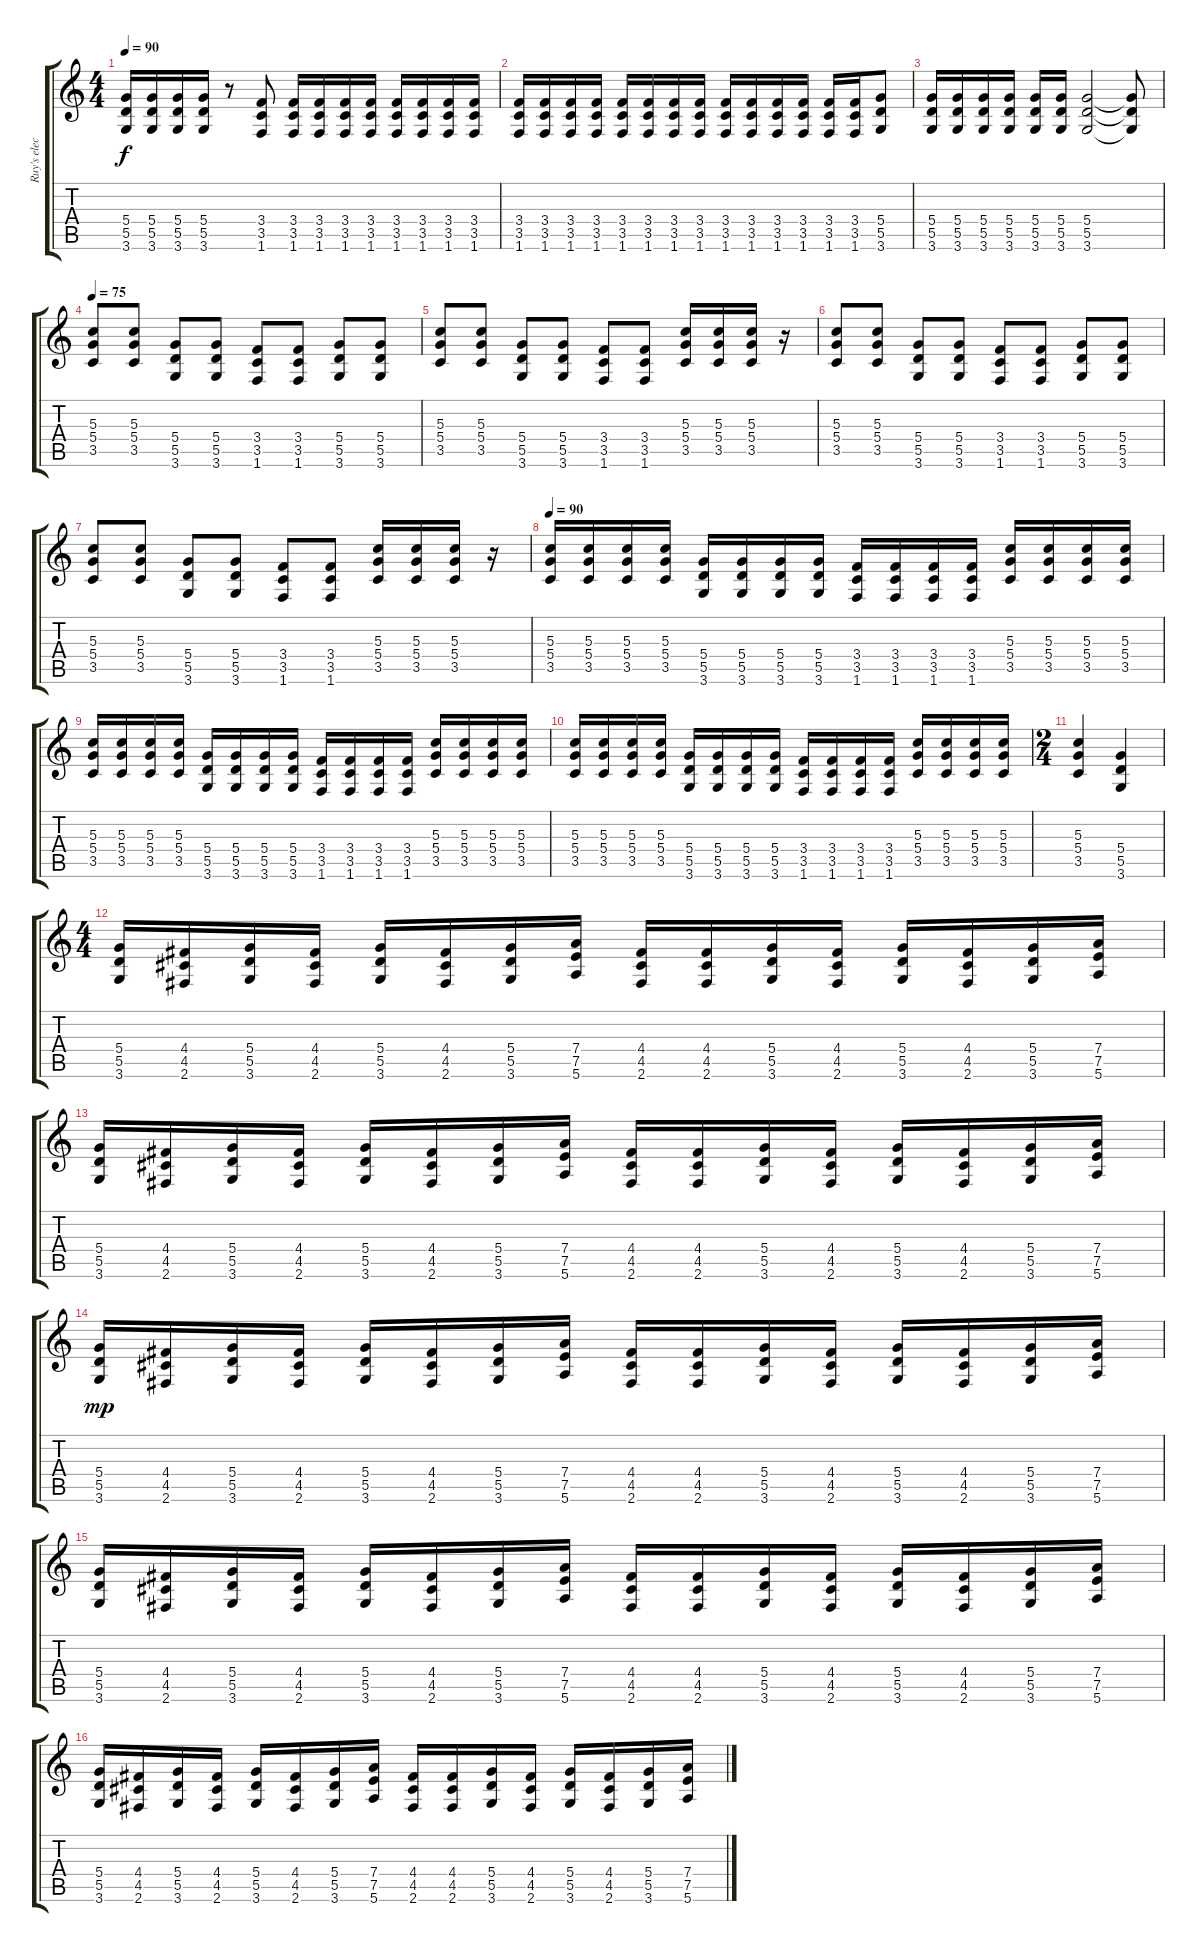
\track ("Ruy's electric guitar(Metal stack)" "Ruy's elec") {instrument distortionguitar}
\staff {score tabs}
\tuning (E4 B3 G3 D3 A2 E2) {hide}
\ts (4 4)
\tempo 90
\clef g2
\ks c
(5.4 5.5 3.6).16{dy f} (5.4 5.5 3.6).16 (5.4 5.5 3.6).16 (5.4 5.5 3.6).16 r.8 (3.4 3.5 1.6).8 (3.4 3.5 1.6).16 (3.4 3.5 1.6).16 (3.4 3.5 1.6).16 (3.4 3.5 1.6).16 (3.4 3.5 1.6).16 (3.4 3.5 1.6).16 (3.4 3.5 1.6).16 (3.4 3.5 1.6).16 |
(3.4 3.5 1.6).16 (3.4 3.5 1.6).16 (3.4 3.5 1.6).16 (3.4 3.5 1.6).16 (3.4 3.5 1.6).16 (3.4 3.5 1.6).16 (3.4 3.5 1.6).16 (3.4 3.5 1.6).16 (3.4 3.5 1.6).16 (3.4 3.5 1.6).16 (3.4 3.5 1.6).16 (3.4 3.5 1.6).16 (3.4 3.5 1.6).16 (3.4 3.5 1.6).16 (5.4 5.5 3.6).8 |
(5.4 5.5 3.6).16 (5.4 5.5 3.6).16 (5.4 5.5 3.6).16 (5.4 5.5 3.6).16 (5.4 5.5 3.6).16 (5.4 5.5 3.6).16 (5.4 5.5 3.6).2 (5.4{t} 5.5{t} 3.6{t}).8 |
\tempo 75
(5.3 5.4 3.5).8 (5.3 5.4 3.5).8 (5.4 5.5 3.6).8 (5.4 5.5 3.6).8 (3.4 3.5 1.6).8 (3.4 3.5 1.6).8 (5.4 5.5 3.6).8 (5.4 5.5 3.6).8 |
(5.3 5.4 3.5).8 (5.3 5.4 3.5).8 (5.4 5.5 3.6).8 (5.4 5.5 3.6).8 (3.4 3.5 1.6).8 (3.4 3.5 1.6).8 (5.3 5.4 3.5).16 (5.3 5.4 3.5).16 (5.3 5.4 3.5).16 r.16 |
(5.3 5.4 3.5).8 (5.3 5.4 3.5).8 (5.4 5.5 3.6).8 (5.4 5.5 3.6).8 (3.4 3.5 1.6).8 (3.4 3.5 1.6).8 (5.4 5.5 3.6).8 (5.4 5.5 3.6).8 |
(5.3 5.4 3.5).8 (5.3 5.4 3.5).8 (5.4 5.5 3.6).8 (5.4 5.5 3.6).8 (3.4 3.5 1.6).8 (3.4 3.5 1.6).8 (5.3 5.4 3.5).16 (5.3 5.4 3.5).16 (5.3 5.4 3.5).16 r.16 |
\tempo 90
(5.3 5.4 3.5).16 (5.3 5.4 3.5).16 (5.3 5.4 3.5).16 (5.3 5.4 3.5).16 (5.4 5.5 3.6).16 (5.4 5.5 3.6).16 (5.4 5.5 3.6).16 (5.4 5.5 3.6).16 (3.4 3.5 1.6).16 (3.4 3.5 1.6).16 (3.4 3.5 1.6).16 (3.4 3.5 1.6).16 (5.3 5.4 3.5).16 (5.3 5.4 3.5).16 (5.3 5.4 3.5).16 (5.3 5.4 3.5).16 |
(5.3 5.4 3.5).16 (5.3 5.4 3.5).16 (5.3 5.4 3.5).16 (5.3 5.4 3.5).16 (5.4 5.5 3.6).16 (5.4 5.5 3.6).16 (5.4 5.5 3.6).16 (5.4 5.5 3.6).16 (3.4 3.5 1.6).16 (3.4 3.5 1.6).16 (3.4 3.5 1.6).16 (3.4 3.5 1.6).16 (5.3 5.4 3.5).16 (5.3 5.4 3.5).16 (5.3 5.4 3.5).16 (5.3 5.4 3.5).16 |
(5.3 5.4 3.5).16 (5.3 5.4 3.5).16 (5.3 5.4 3.5).16 (5.3 5.4 3.5).16 (5.4 5.5 3.6).16 (5.4 5.5 3.6).16 (5.4 5.5 3.6).16 (5.4 5.5 3.6).16 (3.4 3.5 1.6).16 (3.4 3.5 1.6).16 (3.4 3.5 1.6).16 (3.4 3.5 1.6).16 (5.3 5.4 3.5).16 (5.3 5.4 3.5).16 (5.3 5.4 3.5).16 (5.3 5.4 3.5).16 |
\ts (2 4)
(5.3 5.4 3.5).4 (5.4 5.5 3.6).4 |
\ts (4 4)
(5.4 5.5 3.6).16 (4.4 4.5 2.6).16 (5.4 5.5 3.6).16 (4.4 4.5 2.6).16 (5.4 5.5 3.6).16 (4.4 4.5 2.6).16 (5.4 5.5 3.6).16 (7.4 7.5 5.6).16 (4.4 4.5 2.6).16 (4.4 4.5 2.6).16 (5.4 5.5 3.6).16 (4.4 4.5 2.6).16 (5.4 5.5 3.6).16 (4.4 4.5 2.6).16 (5.4 5.5 3.6).16 (7.4 7.5 5.6).16 |
(5.4 5.5 3.6).16 (4.4 4.5 2.6).16 (5.4 5.5 3.6).16 (4.4 4.5 2.6).16 (5.4 5.5 3.6).16 (4.4 4.5 2.6).16 (5.4 5.5 3.6).16 (7.4 7.5 5.6).16 (4.4 4.5 2.6).16 (4.4 4.5 2.6).16 (5.4 5.5 3.6).16 (4.4 4.5 2.6).16 (5.4 5.5 3.6).16 (4.4 4.5 2.6).16 (5.4 5.5 3.6).16 (7.4 7.5 5.6).16 |
(5.4 5.5 3.6).16{dy mp} (4.4 4.5 2.6).16 (5.4 5.5 3.6).16 (4.4 4.5 2.6).16 (5.4 5.5 3.6).16 (4.4 4.5 2.6).16 (5.4 5.5 3.6).16 (7.4 7.5 5.6).16 (4.4 4.5 2.6).16 (4.4 4.5 2.6).16 (5.4 5.5 3.6).16 (4.4 4.5 2.6).16 (5.4 5.5 3.6).16 (4.4 4.5 2.6).16 (5.4 5.5 3.6).16 (7.4 7.5 5.6).16 |
(5.4 5.5 3.6).16 (4.4 4.5 2.6).16 (5.4 5.5 3.6).16 (4.4 4.5 2.6).16 (5.4 5.5 3.6).16 (4.4 4.5 2.6).16 (5.4 5.5 3.6).16 (7.4 7.5 5.6).16 (4.4 4.5 2.6).16 (4.4 4.5 2.6).16 (5.4 5.5 3.6).16 (4.4 4.5 2.6).16 (5.4 5.5 3.6).16 (4.4 4.5 2.6).16 (5.4 5.5 3.6).16 (7.4 7.5 5.6).16 |
(5.4 5.5 3.6).16 (4.4 4.5 2.6).16 (5.4 5.5 3.6).16 (4.4 4.5 2.6).16 (5.4 5.5 3.6).16 (4.4 4.5 2.6).16 (5.4 5.5 3.6).16 (7.4 7.5 5.6).16 (4.4 4.5 2.6).16 (4.4 4.5 2.6).16 (5.4 5.5 3.6).16 (4.4 4.5 2.6).16 (5.4 5.5 3.6).16 (4.4 4.5 2.6).16 (5.4 5.5 3.6).16 (7.4 7.5 5.6).16
